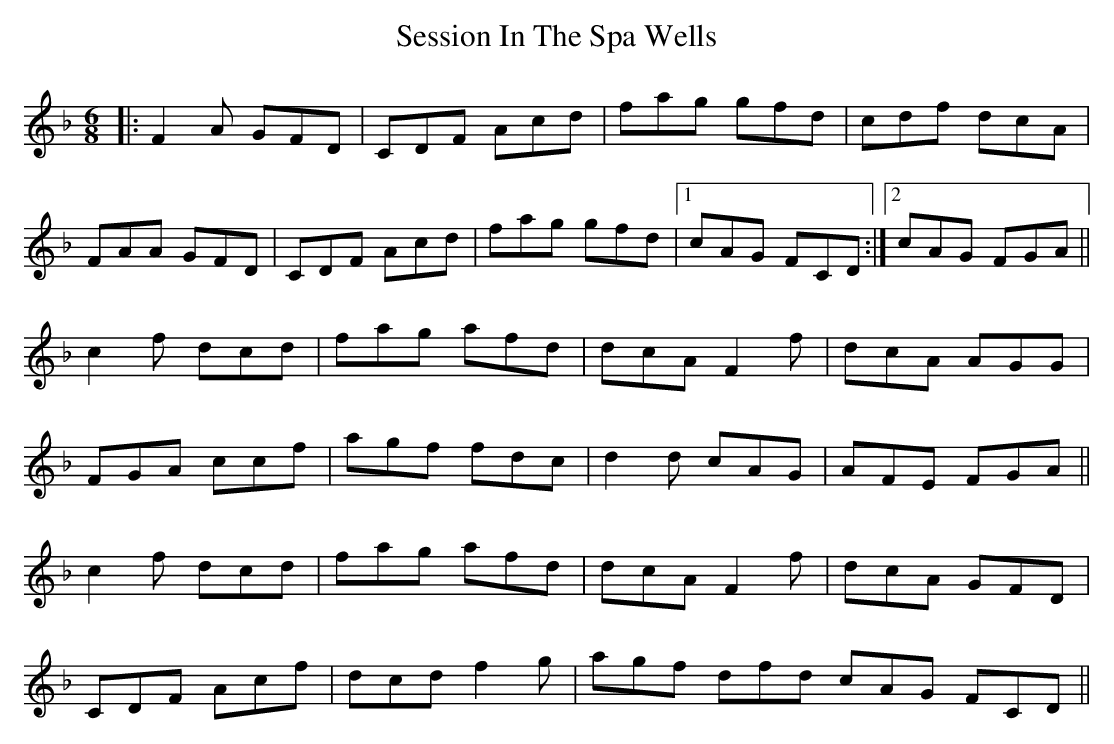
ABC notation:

X:1
T: Session In The Spa Wells
M: 6/8
L: 1/8
K: Fmaj
|:F2A GFD|CDF Acd|fag gfd|cdf dcA|
FAA GFD|CDF Acd|fag gfd|1 cAG FCD:|2 cAG FGA||
c2f dcd|fag afd|dcA F2f|dcA AGG|
FGA ccf|agf fdc|d2d cAG|AFE FGA||
c2f dcd|fag afd|dcA F2f|dcA GFD|
CDF Acf|dcd f2g|agf dfd cAG FCD||
